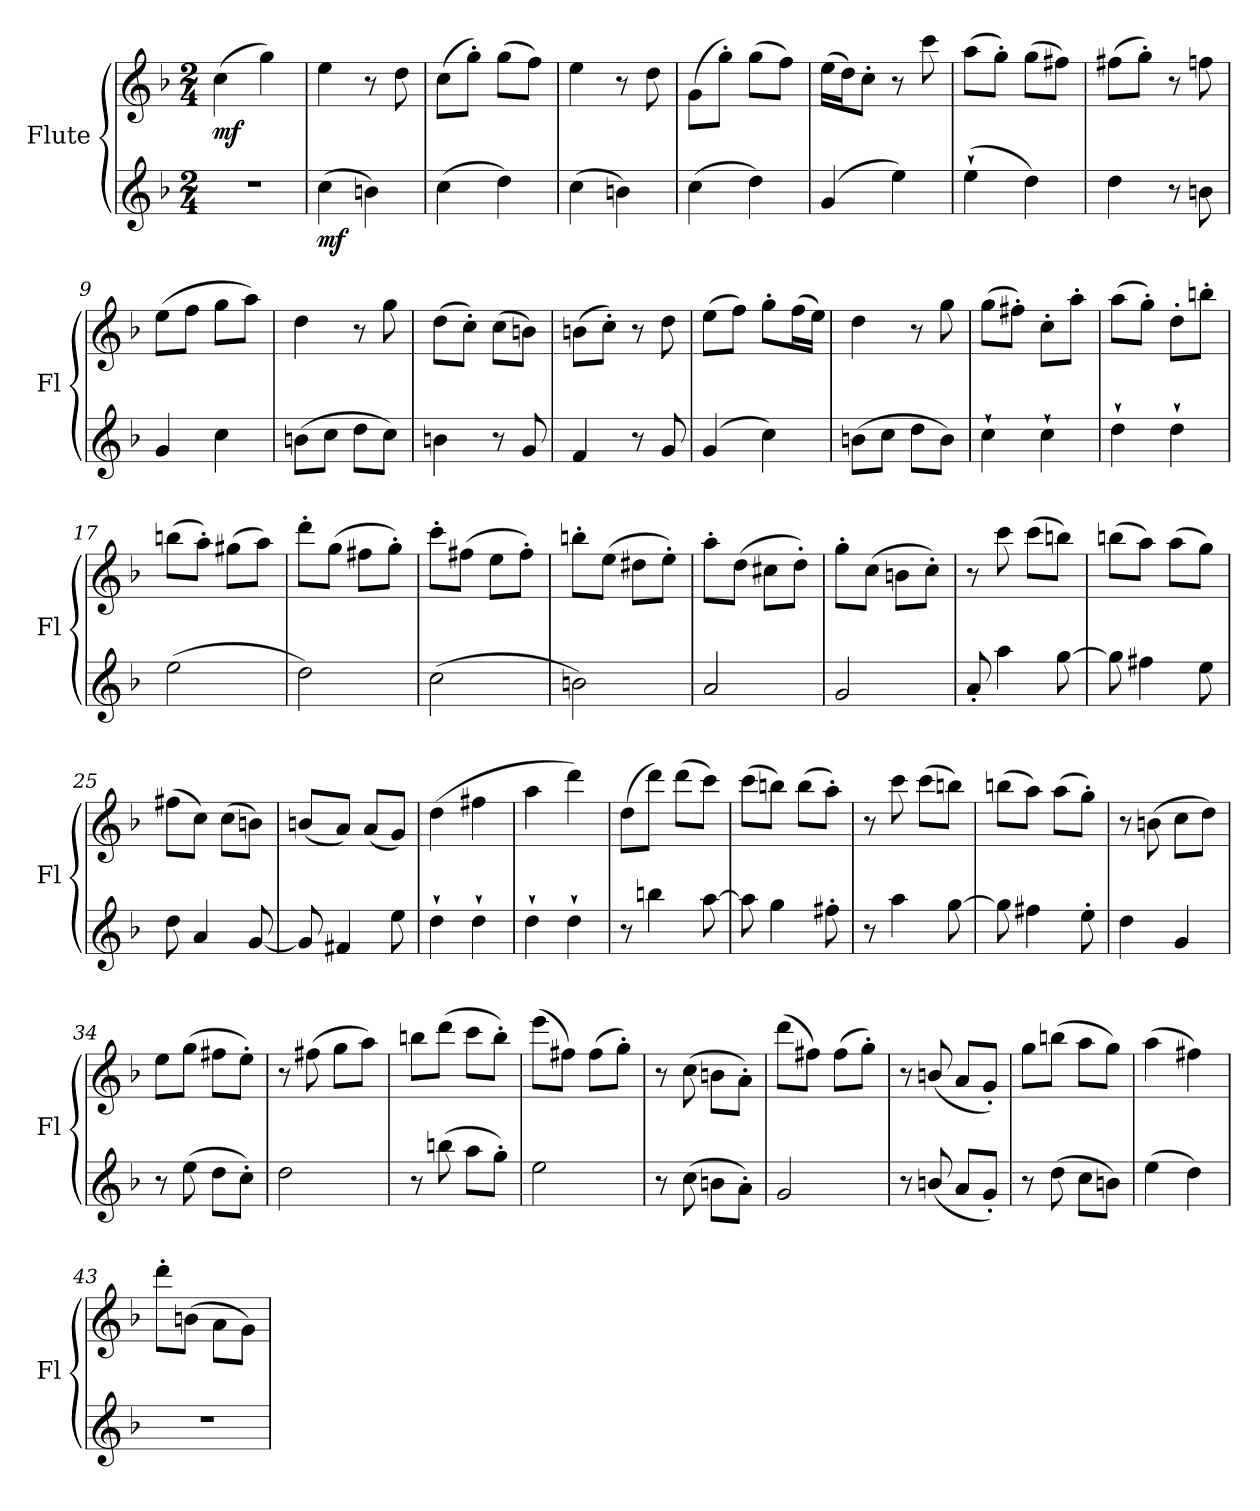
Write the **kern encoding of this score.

**kern	**dynam	**kern	**dynam
*part2	*part2	*part1	*part1
*staff2	*staff2	*staff1	*staff1
*I"Flute	*	*I"Flute	*
*I'Fl	*	*I'Fl	*
*clefG2	*	*clefG2	*
*k[b-]	*	*k[b-]	*
*F:	*	*F:	*
*M2/4	*	*M2/4	*
*MM150	*	*MM150	*
=1	=1	=1	=1
!	!	!	!LO:DY:b
2r	.	(>4cc\	mf
.	.	4gg\)	.
=2	=2	=2	=2
!	!LO:DY:b	!	!
(>4cc\	mf	4ee\	.
4bn\)	.	8r	.
.	.	8dd\	.
=3	=3	=3	=3
(>4cc\	.	(>8cc\L	.
.	.	8gg'\J)	.
4dd\)	.	(>8gg\L	.
.	.	8ff\J)	.
=4	=4	=4	=4
(>4cc\	.	4ee\	.
4bn\)	.	8r	.
.	.	8dd\	.
=5	=5	=5	=5
(>4cc\	.	(>8g\L	.
.	.	8gg'\J)	.
4dd\)	.	(>8gg\L	.
.	.	8ff\J)	.
=6	=6	=6	=6
(>4g/	.	(>16ee\LL	.
.	.	16dd\J)	.
.	.	8cc'\J	.
4ee\)	.	8r	.
.	.	8ccc\	.
!!LO:LB:g=z
=7	=7	=7	=7
(>4ee`\	.	(>8aa\L	.
.	.	8gg'\J)	.
4dd\)	.	(>8gg\L	.
.	.	8ff#X\J)	.
=8	=8	=8	=8
4dd\	.	(>8ff#X\L	.
.	.	8gg'\J)	.
8r	.	8r	.
8bn\	.	8ffn\	.
=9	=9	=9	=9
4g/	.	(>8ee\L	.
.	.	8ff\J	.
4cc\	.	8gg\L	.
.	.	8aa\J)	.
=10	=10	=10	=10
(>8bn\L	.	4dd\	.
8cc\J	.	.	.
8dd\L	.	8r	.
8cc\J)	.	8gg\	.
=11	=11	=11	=11
4bn\	.	(>8dd\L	.
.	.	8cc'\J)	.
8r	.	(>8cc\L	.
8g/	.	8bn\J)	.
=12	=12	=12	=12
4f/	.	(>8bn\L	.
.	.	8cc'\J)	.
8r	.	8r	.
8g/	.	8dd\	.
!!LO:LB:g=z
=13	=13	=13	=13
(>4g/	.	(>8ee\L	.
.	.	8ff\J)	.
4cc\)	.	8gg'\L	.
.	.	(>16ff\L	.
.	.	16ee\JJ)	.
=14	=14	=14	=14
(>8bn\L	.	4dd\	.
8cc\J	.	.	.
8dd\L	.	8r	.
8b\J)	.	8gg\	.
=15	=15	=15	=15
4cc`\	.	(>8gg\L	.
.	.	8ff#X'\J)	.
4cc`\	.	8cc'\L	.
.	.	8aa'\J	.
=16	=16	=16	=16
4dd`\	.	(>8aa\L	.
.	.	8gg'\J)	.
4dd`\	.	8dd'\L	.
.	.	8bbn'\J	.
=17	=17	=17	=17
(>2ee\	.	(>8bbn\L	.
.	.	8aa'\J)	.
.	.	(>8gg#X\L	.
.	.	8aa\J)	.
=18	=18	=18	=18
2dd\)	.	8ddd'\L	.
.	.	(>8gg\J	.
.	.	8ff#X\L	.
.	.	8gg'\J)	.
!!LO:PB:g=z
=19	=19	=19	=19
(>2cc\	.	8ccc'\L	.
.	.	(>8ff#X\J	.
.	.	8ee\L	.
.	.	8ff#'\J)	.
=20	=20	=20	=20
2bn\)	.	8bbn'\L	.
.	.	(>8ee\J	.
.	.	8dd#X\L	.
.	.	8ee'\J)	.
=21	=21	=21	=21
2a/	.	8aa'\L	.
.	.	(>8dd\J	.
.	.	8cc#X\L	.
.	.	8dd'\J)	.
=22	=22	=22	=22
2g/	.	8gg'\L	.
.	.	(>8cc\J	.
.	.	8bn\L	.
.	.	8cc'\J)	.
=23	=23	=23	=23
8a'/	.	8r	.
4aa\	.	8ccc\	.
.	.	(>8ccc\L	.
[8gg\	.	8bbn\J)	.
=24	=24	=24	=24
8gg\]	.	(>8bbn\L	.
4ff#X\	.	8aa\J)	.
.	.	(>8aa\L	.
8ee\	.	8gg\J)	.
=25	=25	=25	=25
8dd\	.	(>8ff#X\L	.
4a/	.	8cc\J)	.
.	.	(>8cc\L	.
[8g/	.	8bn\J)	.
!!LO:LB:g=z
=26	=26	=26	=26
8g/]	.	(<8bn/L	.
4f#X/	.	8a/J)	.
.	.	(<8a/L	.
8ee\	.	8g/J)	.
=27	=27	=27	=27
4dd`\	.	(>4dd\	.
4dd`\	.	4ff#X\	.
=28	=28	=28	=28
4dd`\	.	4aa\	.
4dd`\	.	4ddd\)	.
=29	=29	=29	=29
8r	.	(>8dd\L	.
4bbn\	.	8ddd\J)	.
.	.	(>8ddd\L	.
[8aa\	.	8ccc\J)	.
=30	=30	=30	=30
8aa\]	.	(>8ccc\L	.
4gg\	.	8bbn\J)	.
.	.	(>8bb\L	.
8ff#X'\	.	8aa'\J)	.
!!LO:LB:g=z
=31	=31	=31	=31
8r	.	8r	.
4aa\	.	8ccc\	.
.	.	(>8ccc\L	.
[8gg\	.	8bbn\J)	.
=32	=32	=32	=32
8gg\]	.	(>8bbn\L	.
4ff#X\	.	8aa\J)	.
.	.	(>8aa\L	.
8ee'\	.	8gg'\J)	.
=33	=33	=33	=33
4dd\	.	8r	.
.	.	(>8bn\	.
4g/	.	8cc\L	.
.	.	8dd\J)	.
=34	=34	=34	=34
8r	.	8ee\L	.
(>8ee\	.	(>8gg\J	.
8dd\L	.	8ff#X\L	.
8cc'\J)	.	8ee'\J)	.
=35	=35	=35	=35
2dd\	.	8r	.
.	.	(>8ff#X\	.
.	.	8gg\L	.
.	.	8aa\J)	.
!!LO:LB:g=z
=36	=36	=36	=36
8r	.	8bbn\L	.
(>8bbn\	.	(>8ddd\J	.
8aa\L	.	8ccc\L	.
8gg'\J)	.	8bb'\J)	.
=37	=37	=37	=37
2ee\	.	(>8eee\L	.
.	.	8ff#X\J)	.
.	.	(>8ff#\L	.
.	.	8gg'\J)	.
=38	=38	=38	=38
8r	.	8r	.
(>8cc\	.	(>8cc\	.
8bn\L	.	8bn\L	.
8a'\J)	.	8a'\J)	.
=39	=39	=39	=39
2g/	.	(>8ddd\L	.
.	.	8ff#X\J)	.
.	.	(>8ff#\L	.
.	.	8gg'\J)	.
=40	=40	=40	=40
8r	.	8r	.
(<8bn/	.	(<8bn/	.
8a/L	.	8a/L	.
8g'/J)	.	8g'/J)	.
=41	=41	=41	=41
8r	.	8gg\L	.
(>8dd\	.	(>8bbn\J	.
8cc\L	.	8aa\L	.
8bn\J)	.	8gg\J)	.
!!LO:LB:g=z
=42	=42	=42	=42
(>4ee\	.	(>4aa\	.
4dd\)	.	4ff#X\)	.
=43	=43	=43	=43
2r	.	8ddd'\L	.
.	.	(>8bn\J	.
.	.	8a\L	.
.	.	8g\J)	.
=	=	=	=
*-	*-	*-	*-
